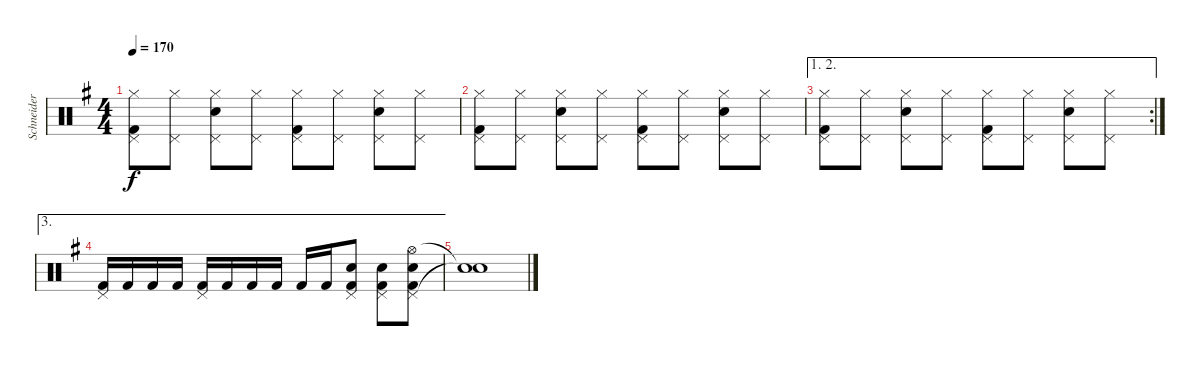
\track ("Schneider" "Schneider") {instrument percussion}
\staff {score}
\articulation defaults
\ts (4 4)
\tempo 170
\clef neutral
\ks g
("Hi-Hat (closed)" "Pedal Hi-Hat (hit)" "Kick (hit) 2").8{dy f} ("Hi-Hat (closed)" "Pedal Hi-Hat (hit)").8 ("Hi-Hat (closed)" "Pedal Hi-Hat (hit)" "Snare (hit) 2").8 ("Hi-Hat (closed)" "Pedal Hi-Hat (hit)").8 ("Hi-Hat (closed)" "Pedal Hi-Hat (hit)" "Kick (hit) 2").8 ("Hi-Hat (closed)" "Pedal Hi-Hat (hit)").8 ("Hi-Hat (closed)" "Pedal Hi-Hat (hit)" "Snare (hit) 2").8 ("Hi-Hat (closed)" "Pedal Hi-Hat (hit)").8 |
("Hi-Hat (closed)" "Pedal Hi-Hat (hit)" "Kick (hit) 2").8 ("Hi-Hat (closed)" "Pedal Hi-Hat (hit)").8 ("Hi-Hat (closed)" "Pedal Hi-Hat (hit)" "Snare (hit) 2").8 ("Hi-Hat (closed)" "Pedal Hi-Hat (hit)").8 ("Hi-Hat (closed)" "Pedal Hi-Hat (hit)" "Kick (hit) 2").8 ("Hi-Hat (closed)" "Pedal Hi-Hat (hit)").8 ("Hi-Hat (closed)" "Pedal Hi-Hat (hit)" "Snare (hit) 2").8 ("Hi-Hat (closed)" "Pedal Hi-Hat (hit)").8 |
\ae (1 2)
\rc 2
("Hi-Hat (closed)" "Pedal Hi-Hat (hit)" "Kick (hit) 2").8 ("Hi-Hat (closed)" "Pedal Hi-Hat (hit)").8 ("Hi-Hat (closed)" "Pedal Hi-Hat (hit)" "Snare (hit) 2").8 ("Hi-Hat (closed)" "Pedal Hi-Hat (hit)").8 ("Hi-Hat (closed)" "Pedal Hi-Hat (hit)" "Kick (hit) 2").8 ("Hi-Hat (closed)" "Pedal Hi-Hat (hit)").8 ("Hi-Hat (closed)" "Pedal Hi-Hat (hit)" "Snare (hit) 2").8 ("Hi-Hat (closed)" "Pedal Hi-Hat (hit)").8 |
\ae 3
("Pedal Hi-Hat (hit)" "Kick (hit) 2").16 "Kick (hit) 2".16 "Kick (hit) 2".16 "Kick (hit) 2".16 ("Pedal Hi-Hat (hit)" "Kick (hit) 2").16 "Kick (hit) 2".16 "Kick (hit) 2".16 "Kick (hit) 2".16 "Kick (hit) 2".16 "Kick (hit) 2".16 ("Pedal Hi-Hat (hit)" "Electric Snare (hit)" "Kick (hit) 2").8 ("Pedal Hi-Hat (hit)" "Electric Snare (hit)" "Kick (hit) 2").8 ("Hi-Hat (open)" "Pedal Hi-Hat (hit)" "Electric Snare (hit)" "Kick (hit) 2").8 |
("Snare (hit)"{t} "Snare (hit)"{t}).1
